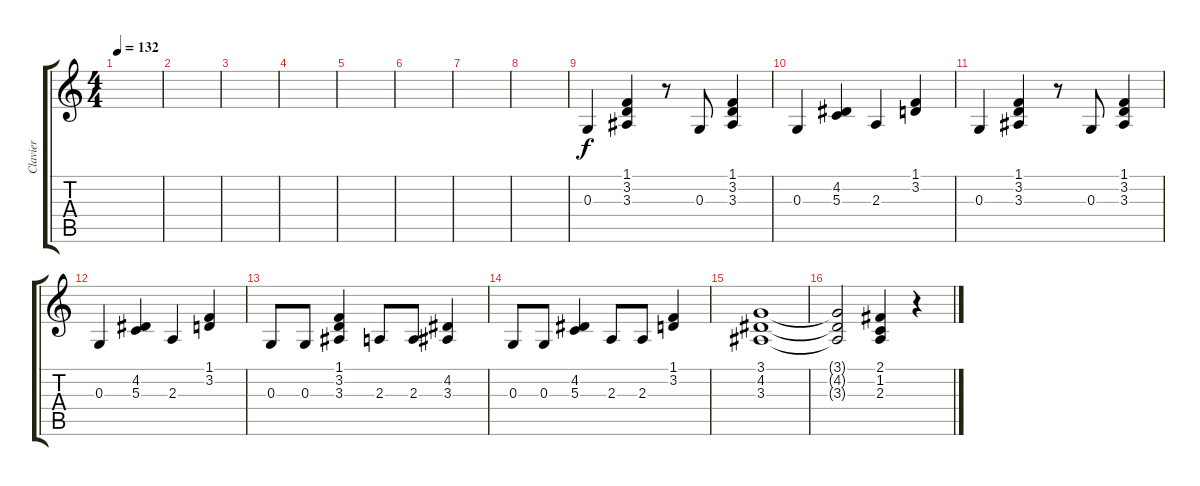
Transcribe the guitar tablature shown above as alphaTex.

\track ("Clavier" "Clavier") {instrument electricpiano2}
\staff {score tabs}
\tuning (E4 B3 G3 D3 A2 E2) {hide}
\ts (4 4)
\tempo 132
\clef g2
\ks c
|
|
|
|
|
|
|
|
0.3.4 (1.1 3.2 3.3).4 r.8 0.3.8 (1.1 3.2 3.3).4 |
0.3.4 (4.2 5.3).4 2.3.4 (1.1 3.2).4 |
0.3.4 (1.1 3.2 3.3).4 r.8 0.3.8 (1.1 3.2 3.3).4 |
0.3.4 (4.2 5.3).4 2.3.4 (1.1 3.2).4 |
0.3.8 0.3.8 (1.1 3.2 3.3).4 2.3.8 2.3.8 (4.2 3.3).4 |
0.3.8 0.3.8 (4.2 5.3).4 2.3.8 2.3.8 (1.1 3.2).4 |
(3.1 4.2 3.3).1 |
(3.1{t} 4.2{t} 3.3{t}).2 (2.1 1.2 2.3).4 r.4
